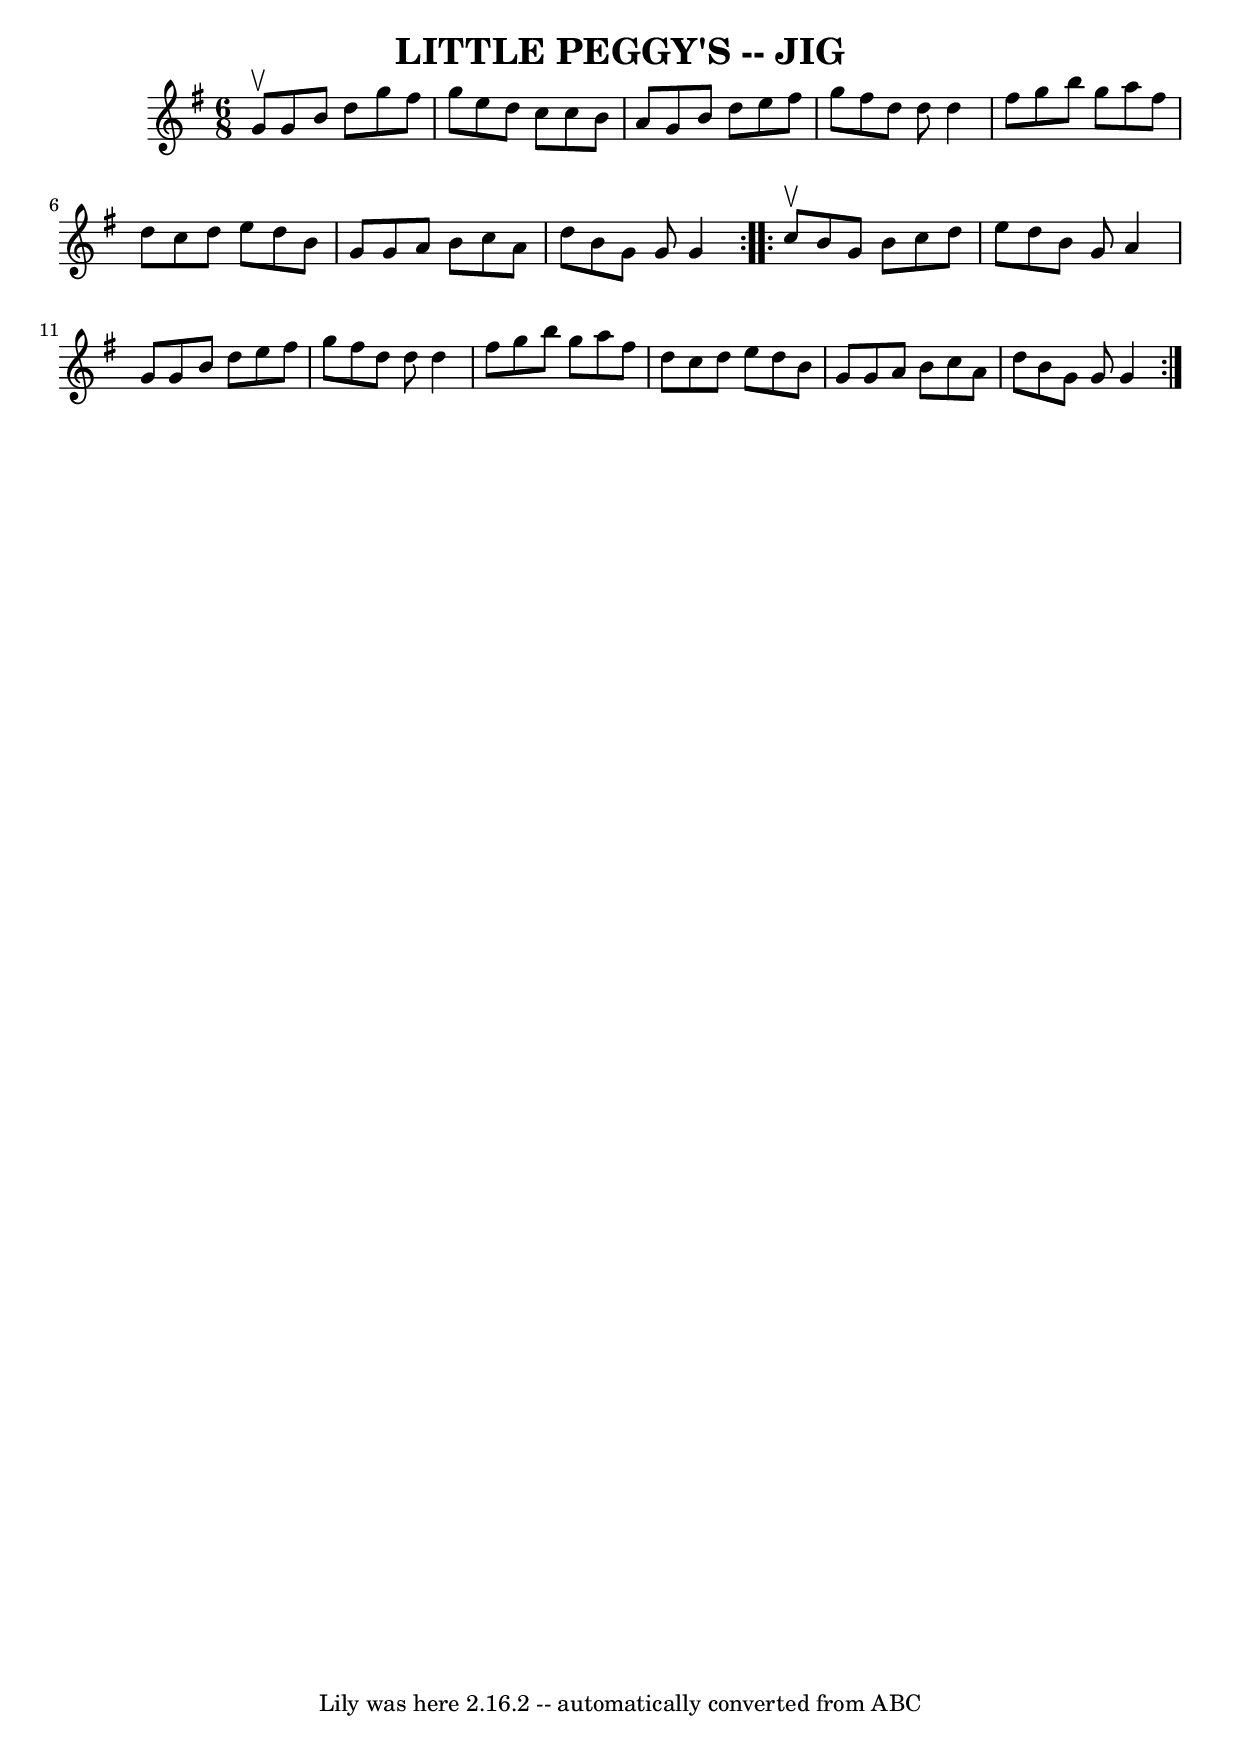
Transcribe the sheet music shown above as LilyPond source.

\version "2.16.2"
\include "Mammoth.ily"
\header {
  %% book = "Ryan's Mammoth Collection of Fiddle Tunes"
  crossRefNumber = "1"
  footnotes = ""
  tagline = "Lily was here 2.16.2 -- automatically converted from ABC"
  title = "LITTLE PEGGY'S -- JIG"

}
voicedefault =  {



  \repeat volta 2 {

    \time 6/8 
    \key g \major
 g'8^\upbow       |
    g'8 b'8 d''8    
    g''8 fis''8 g''8    |
    e''8 d''8 c''8 c''8 b'8 a'8 
    |
    g'8 b'8 d''8 e''8 fis''8 g''8    |
    fis''8 
    d''8 d''8 d''4 fis''8        |
    g''8 b''8 g''8    
    a''8 fis''8 d''8    |
    c''8 d''8 e''8 d''8 b'8 g'8 
    |
    g'8 a'8 b'8 c''8 a'8 d''8    |
    b'8 g'8 
    g'8 g'4    
  }     
  \repeat volta 2 {
    c''8^\upbow       |
    b'8    
    g'8 b'8 c''8 d''8 e''8    |
    d''8 b'8 g'8 a'4    
    g'8    |
    g'8 b'8 d''8 e''8 fis''8 g''8    |
    
    fis''8 d''8 d''8 d''4 fis''8        |
    g''8 b''8 g''8 
    a''8 fis''8 d''8    |
    c''8 d''8 e''8 d''8 b'8    
    g'8    |
    g'8 a'8 b'8 c''8 a'8 d''8    |
    b'8    
    g'8 g'8 g'4    
  }   

}

\score{
  <<

    \context Staff="default"
    {
      \voicedefault 
      
    }

  >>
  \layout {
    
  }
  \midi {
  }

}
